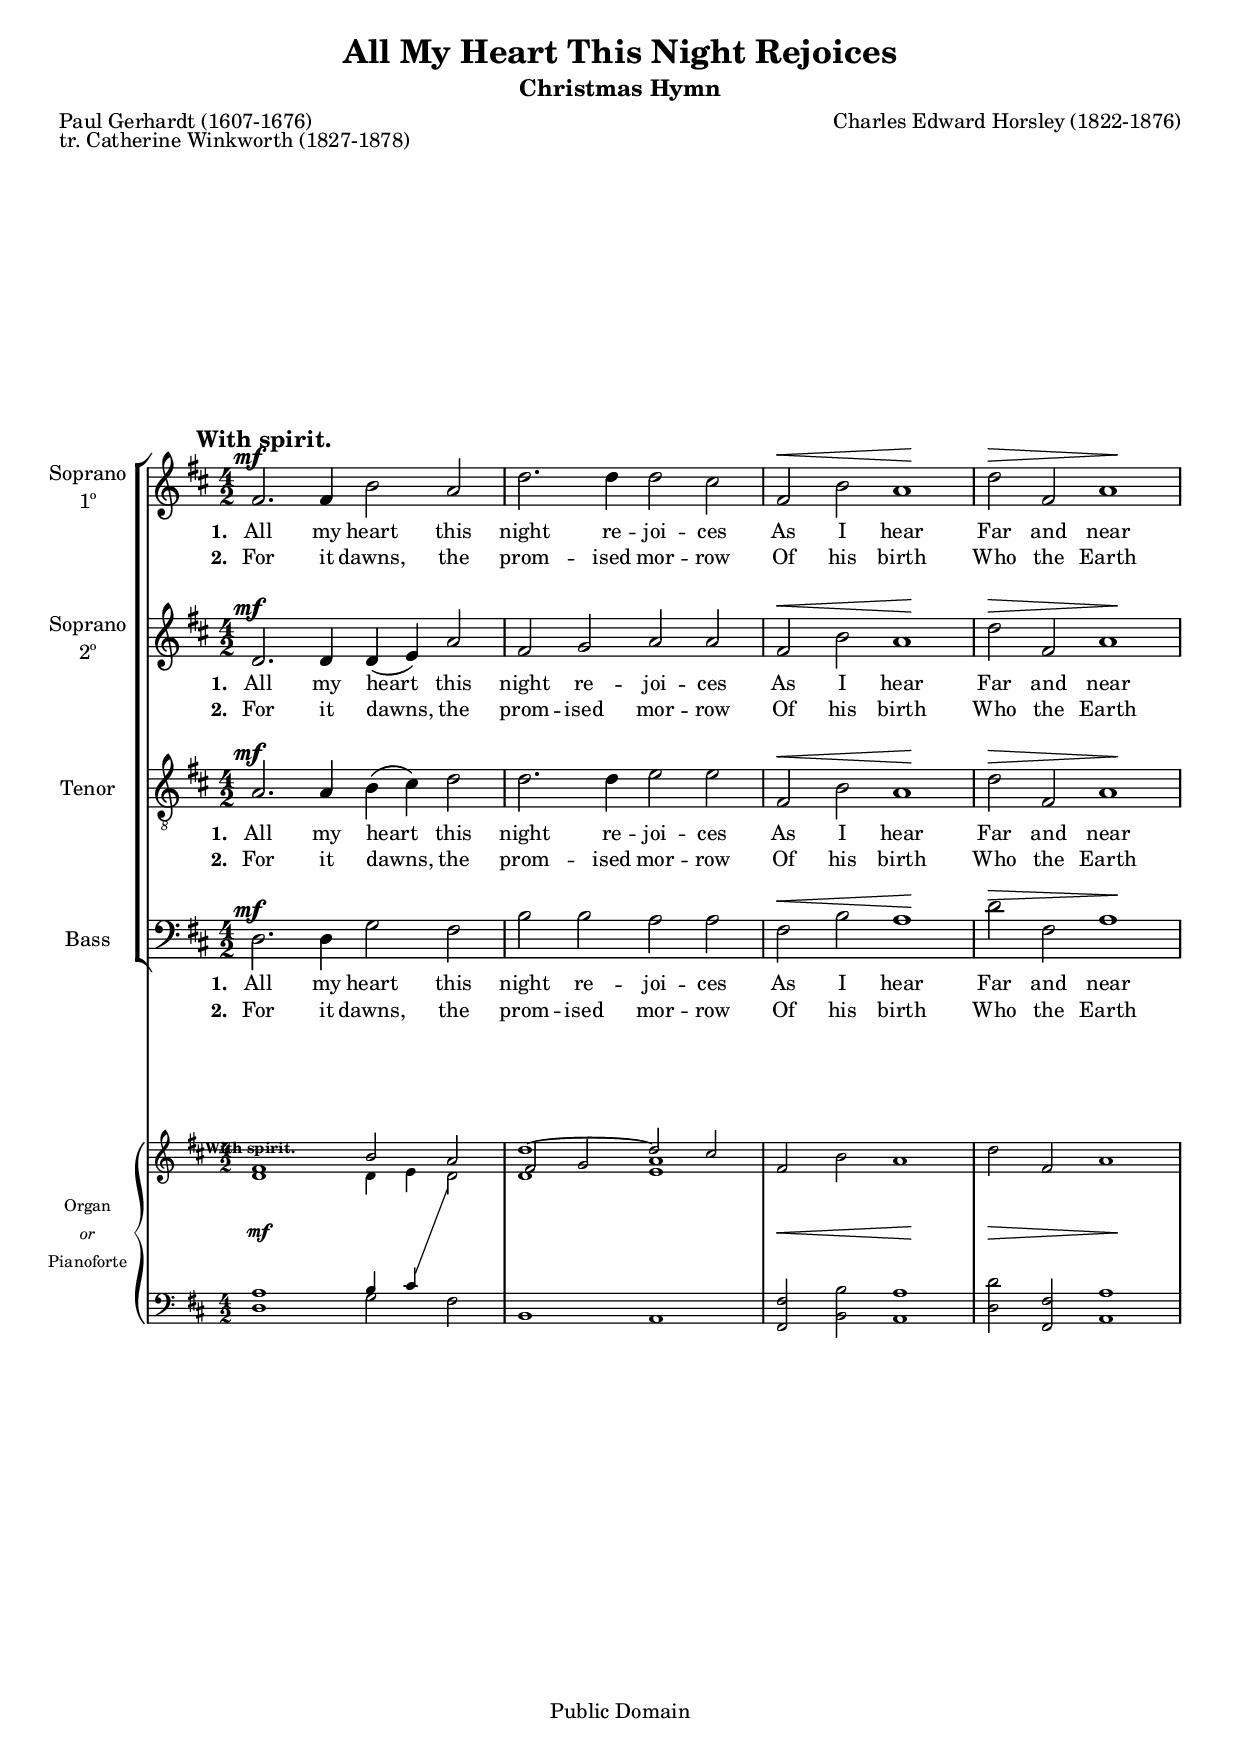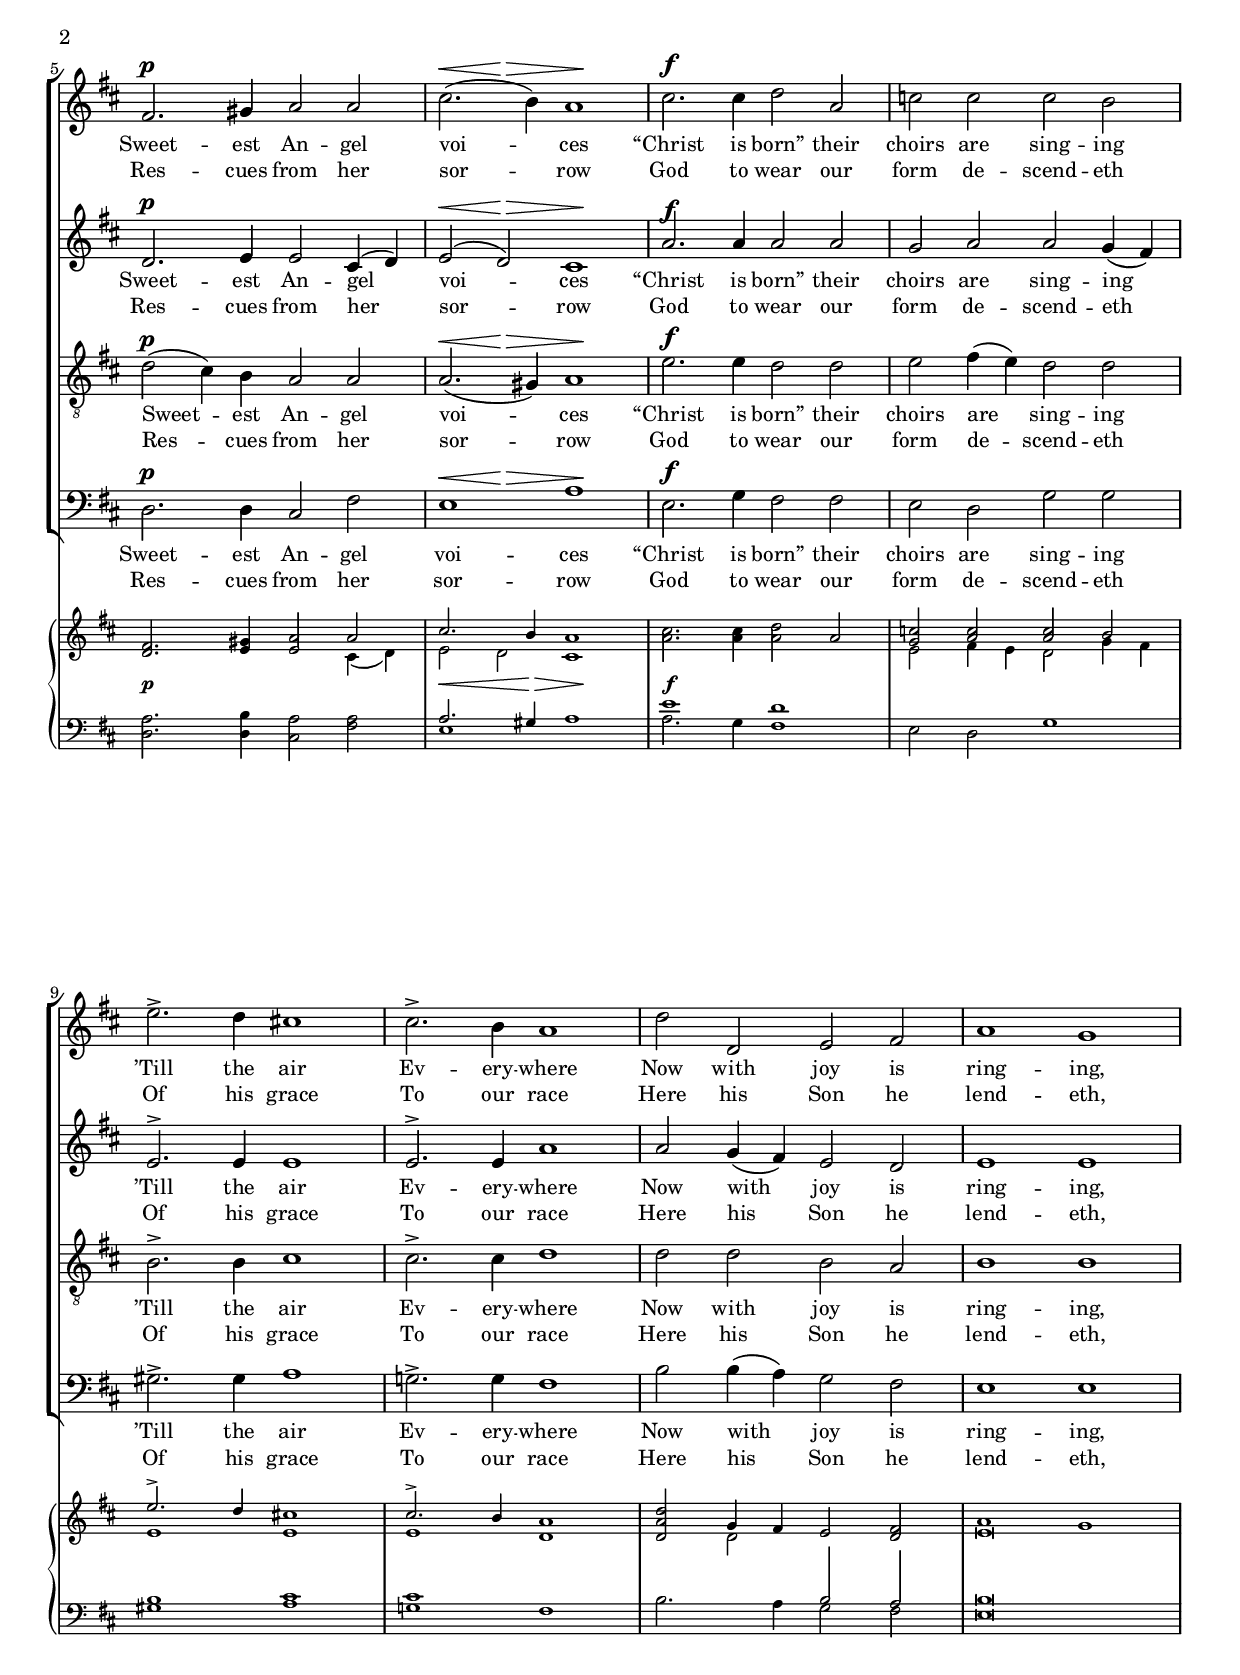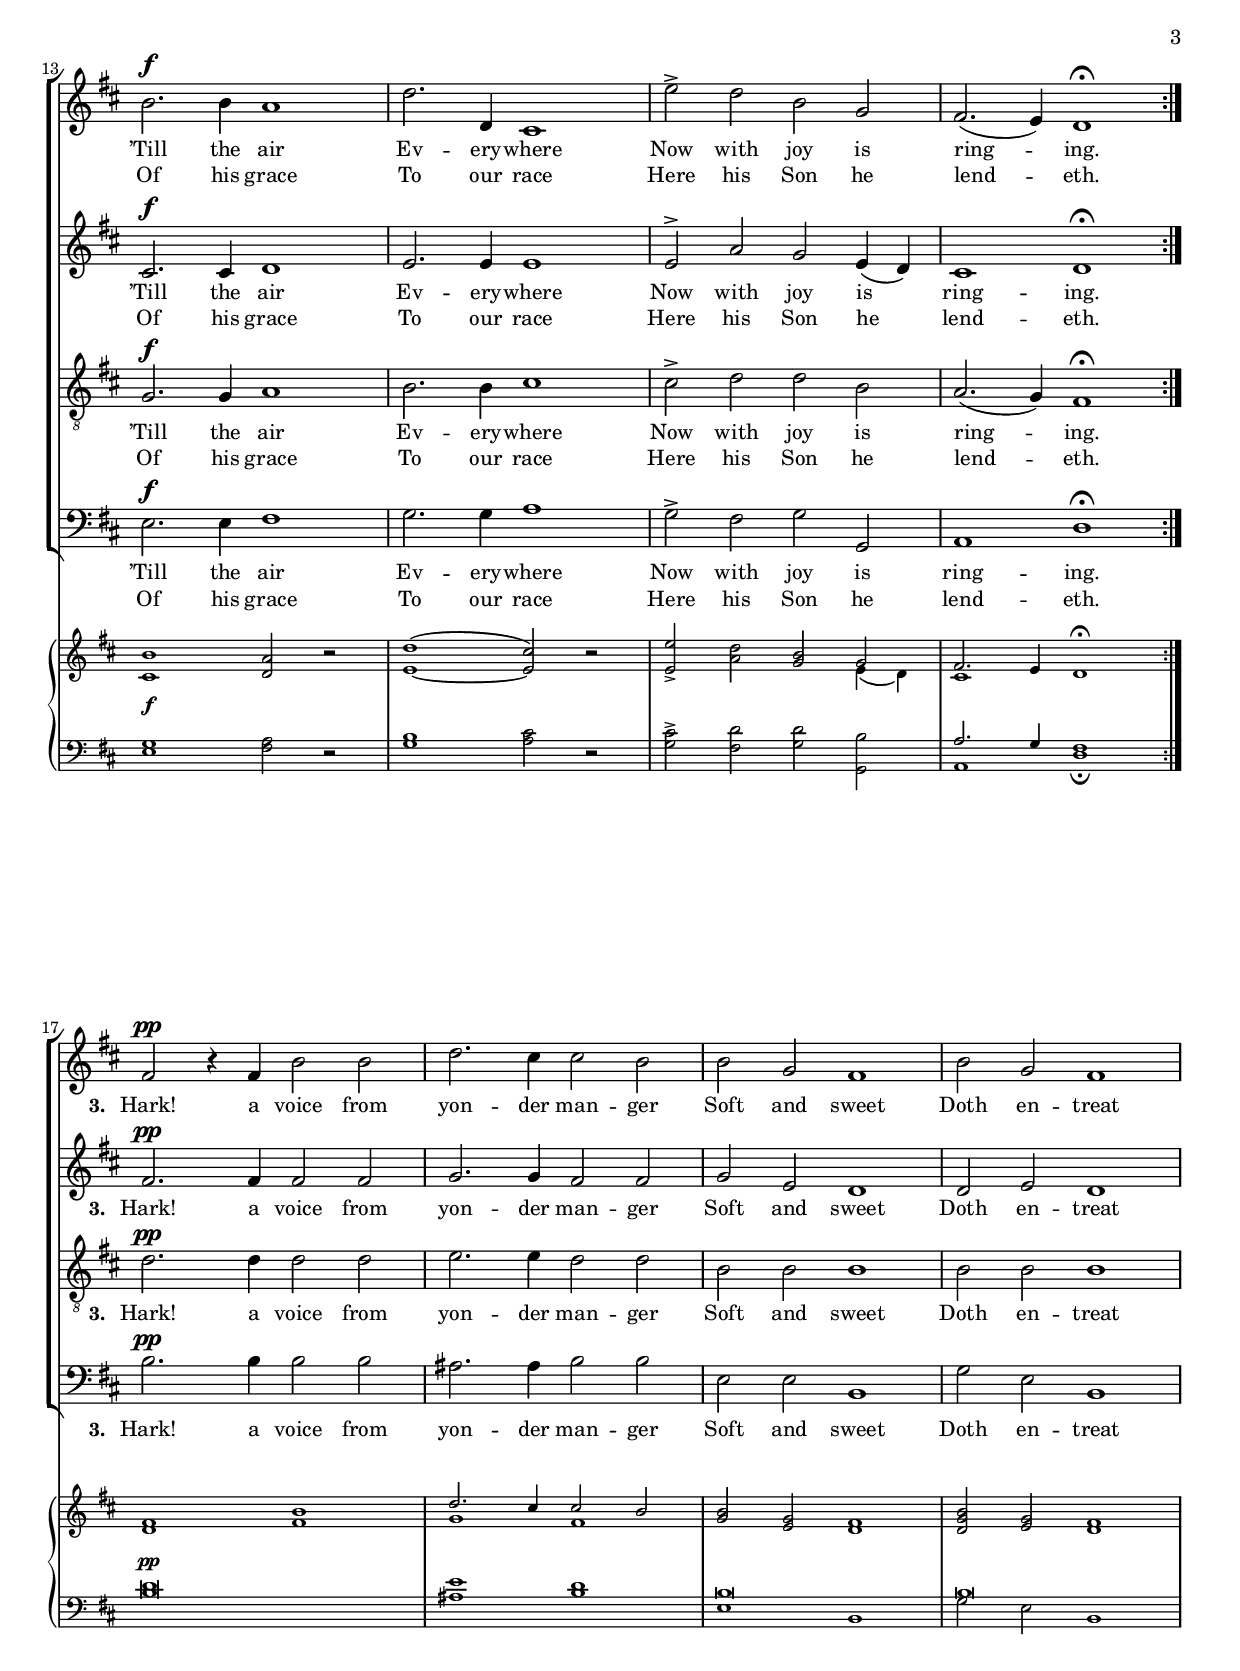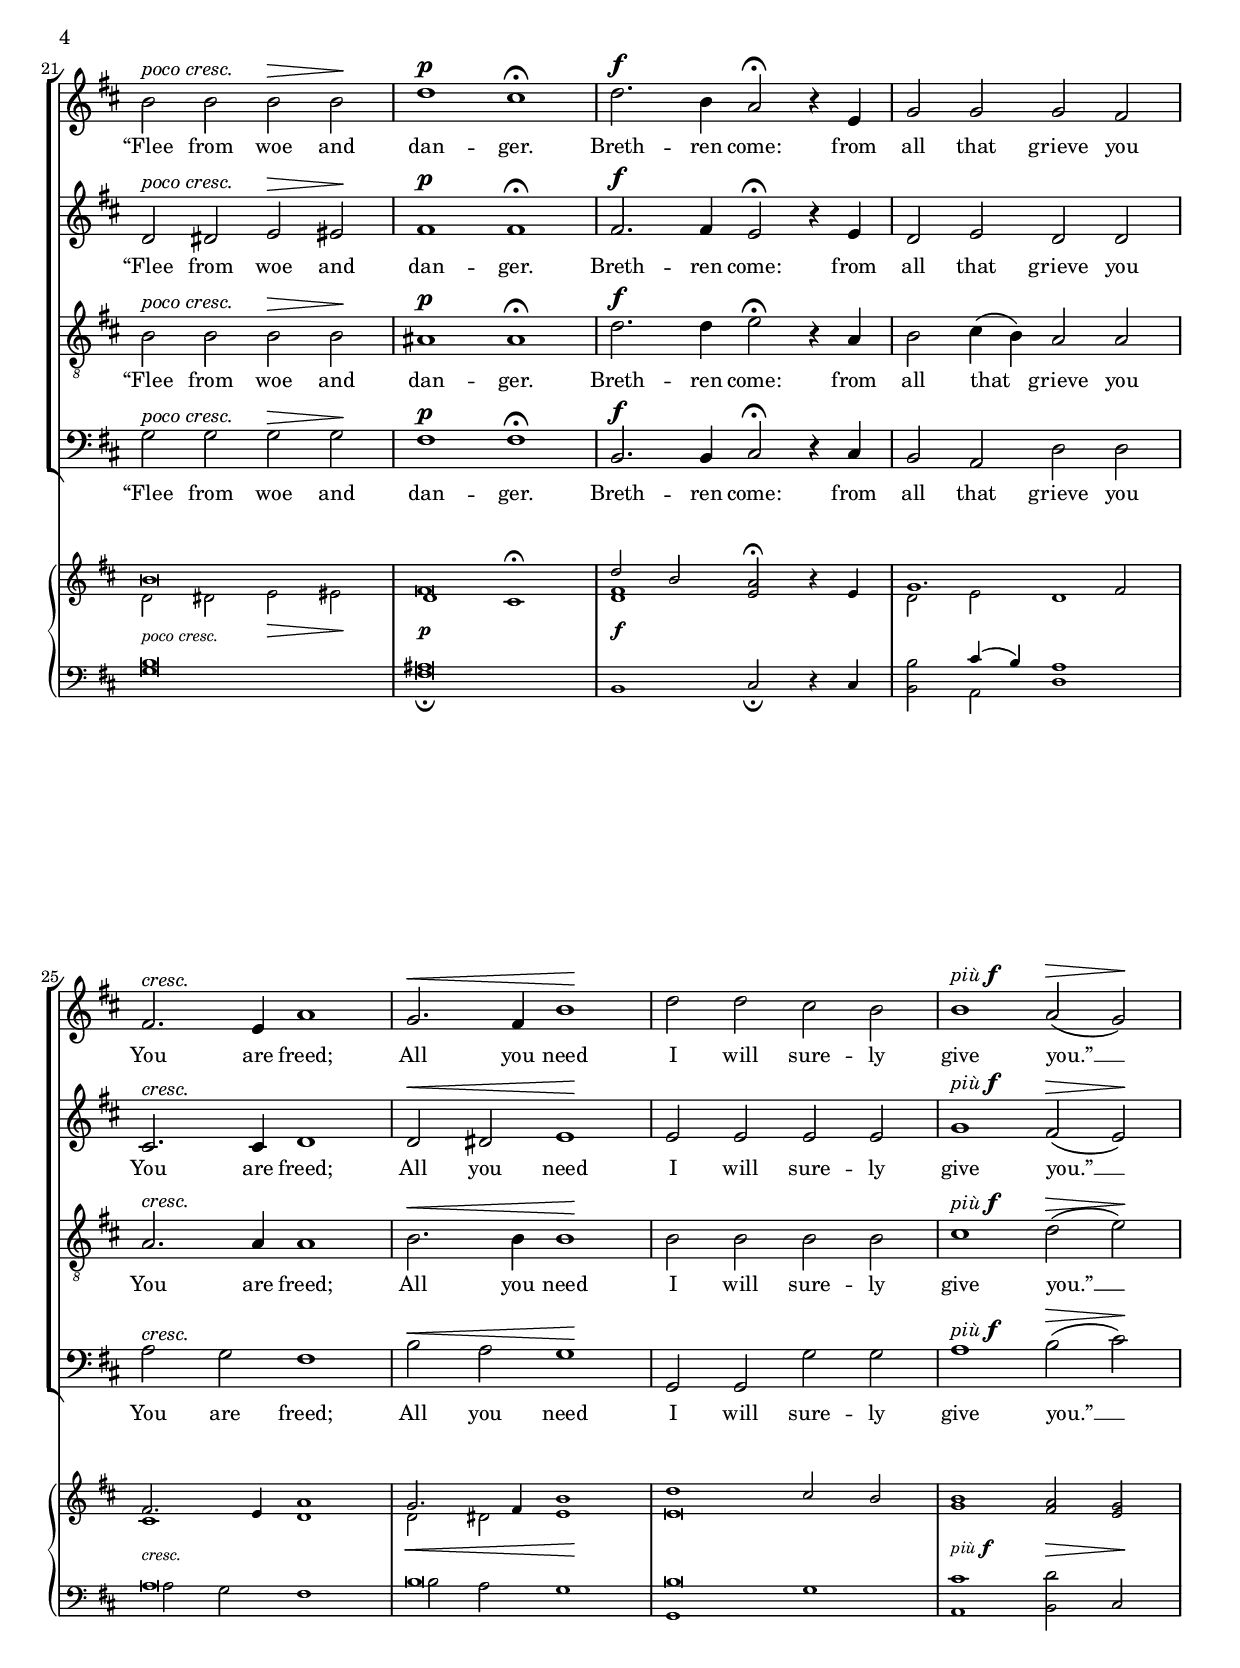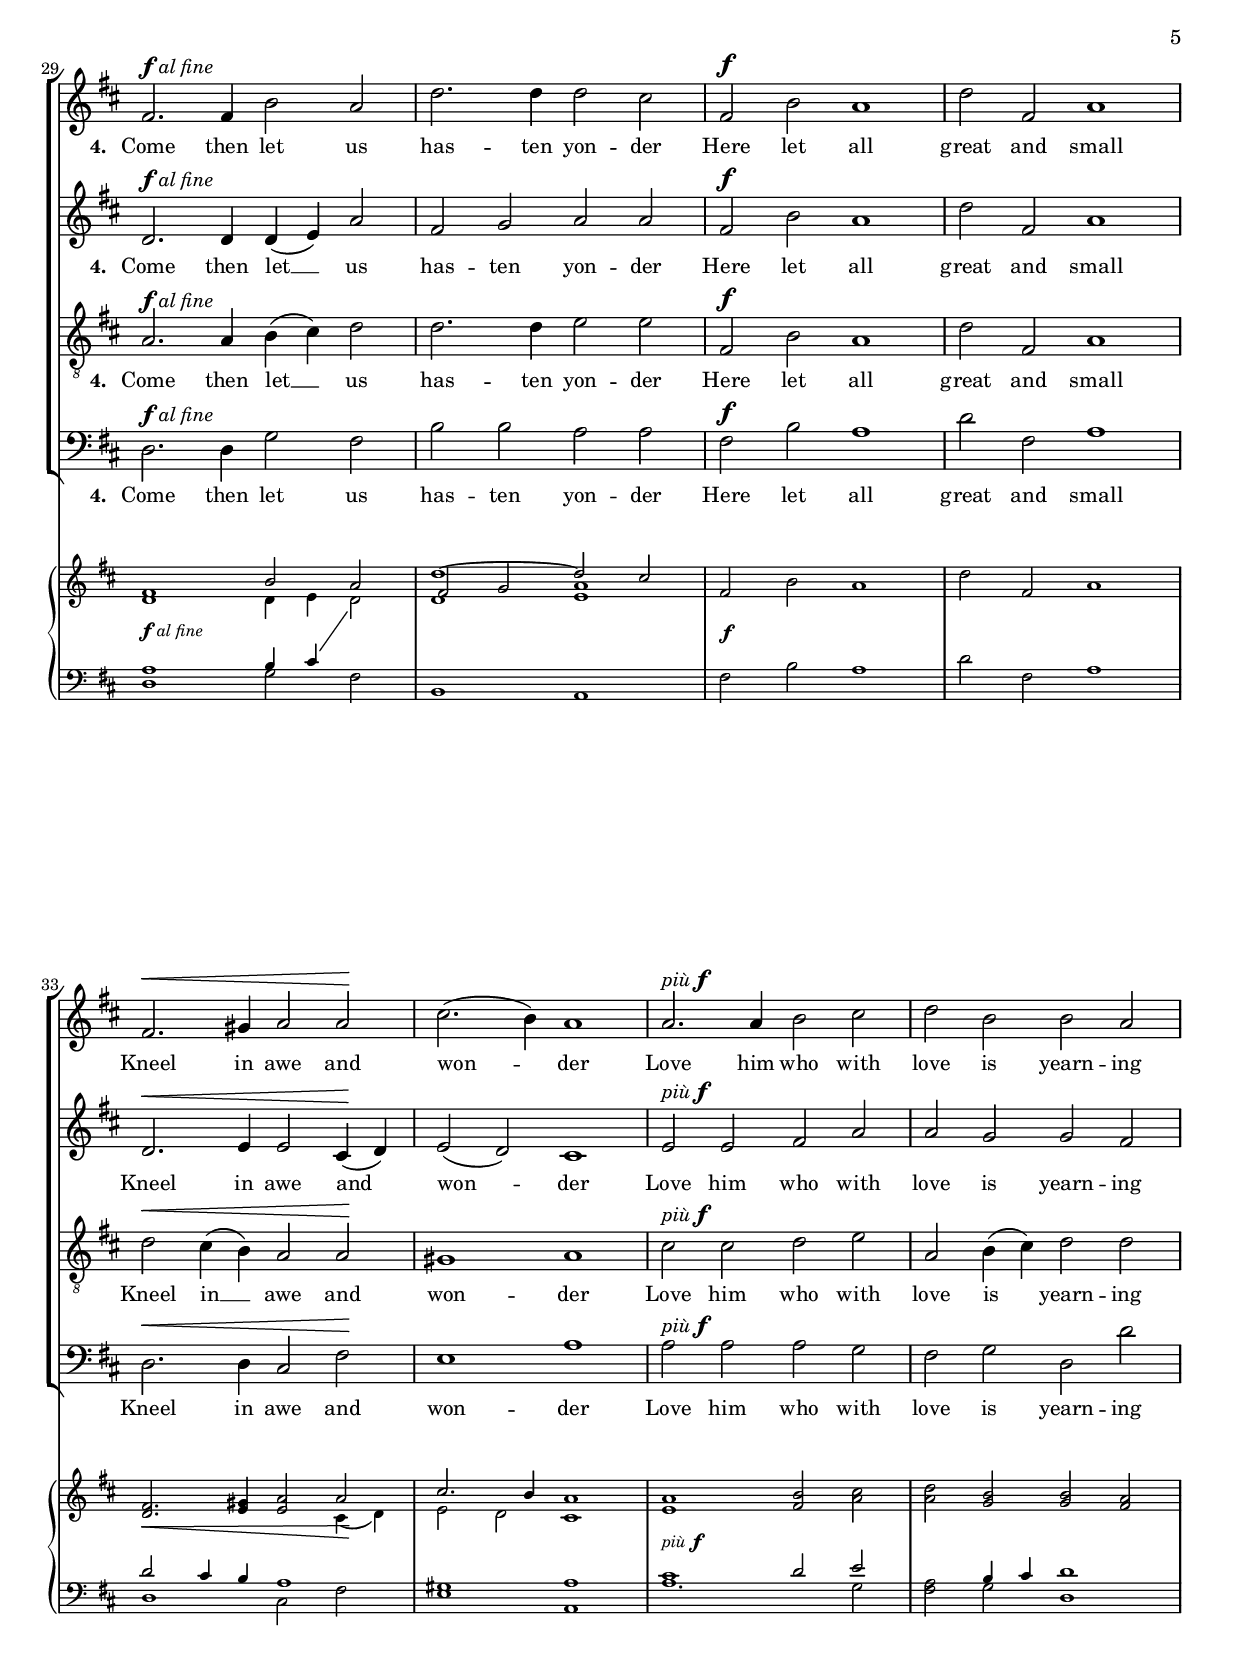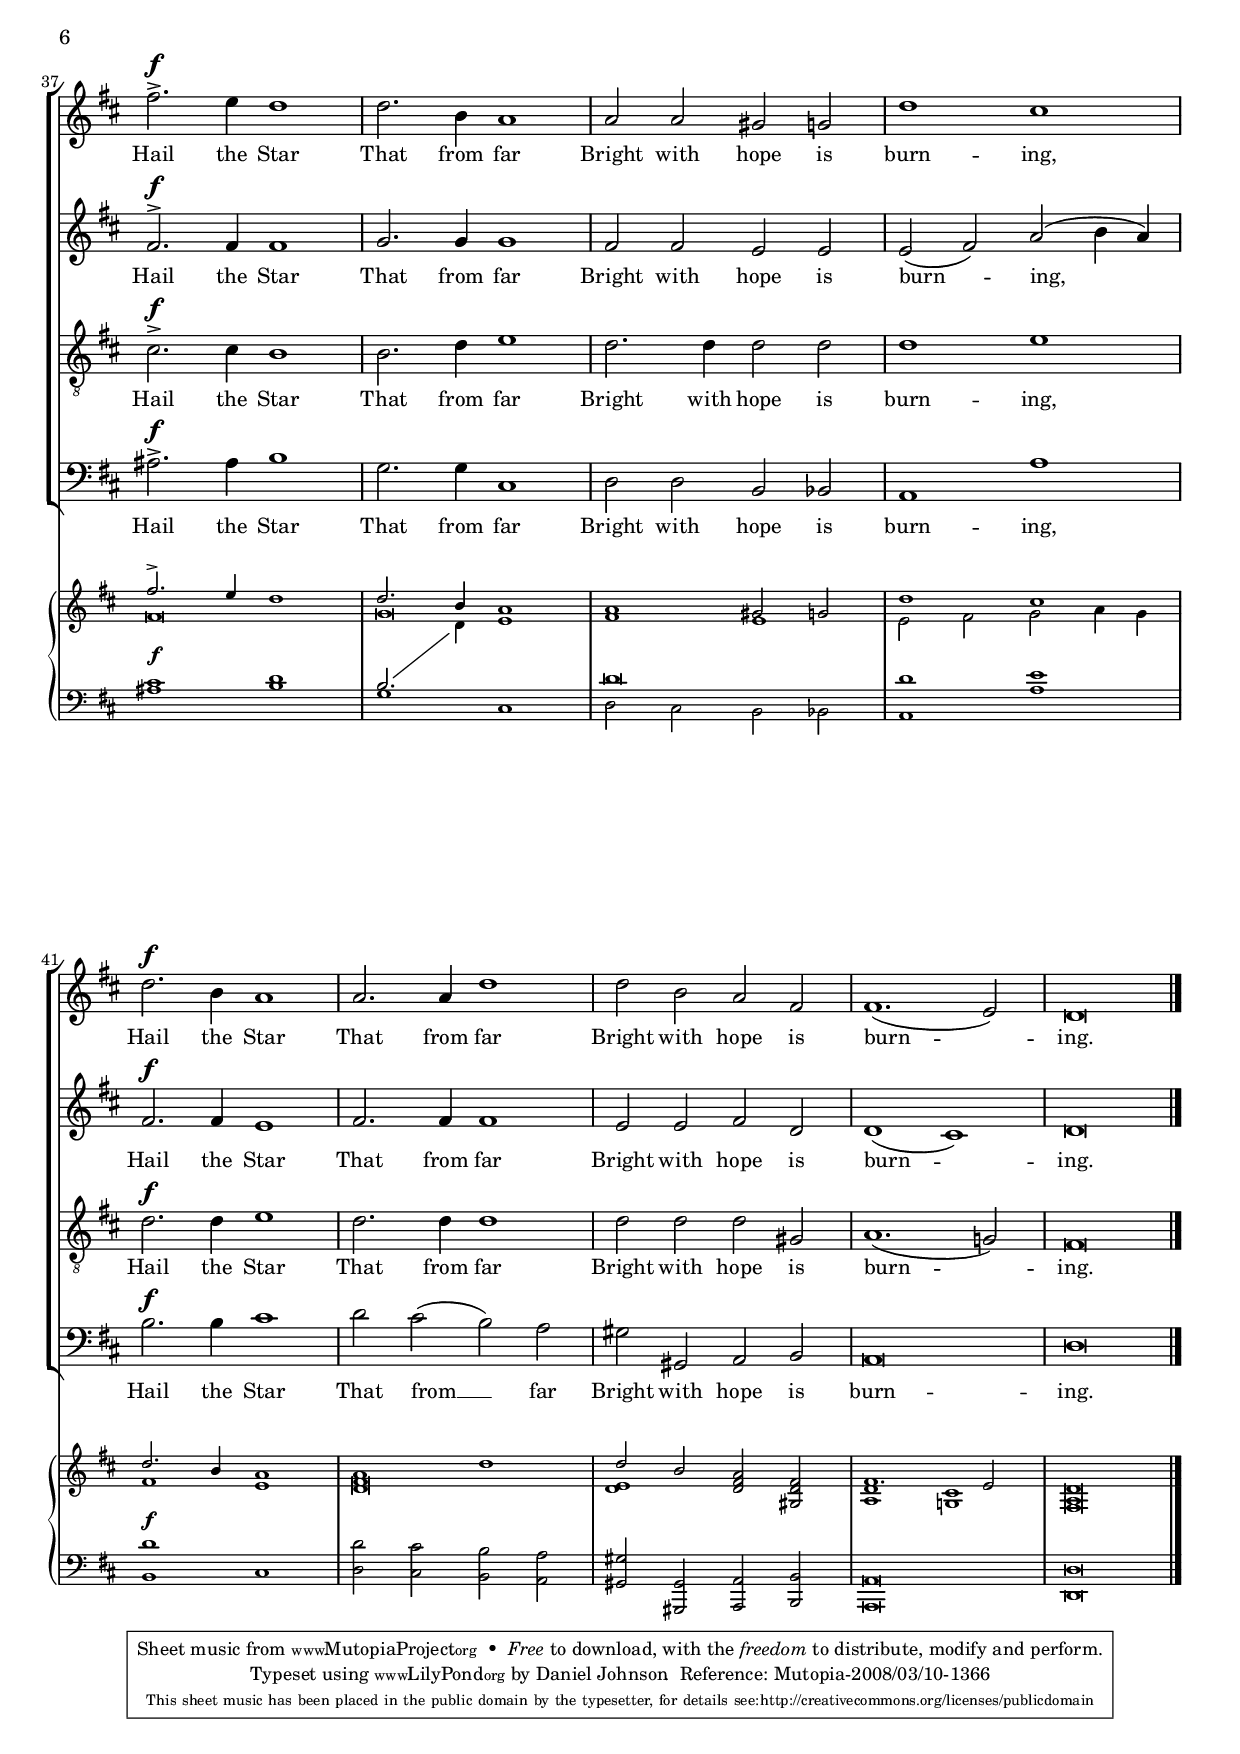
\version "2.11.41"
#(set-global-staff-size 18)
\paper {
	between-system-padding = 0
	page-top-space = 0\in
	head-separation = 0.1\in
	foot-separation = 0.1\in
}

\header {
	title = "All My Heart This Night Rejoices"
	subtitle = "Christmas Hymn"
	composer = "Charles Edward Horsley (1822-1876)"
	arranger = " "
	poet = \markup { \override #'(baseline-skip . 2) { \column { "Paul Gerhardt (1607-1676)" "tr. Catherine Winkworth (1827-1878)" } } }
	% http://www.nla.gov.au/apps/cdview?pi=nla.mus-an12776451-s2-v

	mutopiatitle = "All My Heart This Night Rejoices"
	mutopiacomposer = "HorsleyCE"
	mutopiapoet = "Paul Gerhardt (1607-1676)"
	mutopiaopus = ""
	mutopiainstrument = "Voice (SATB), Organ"
	date = "1862"
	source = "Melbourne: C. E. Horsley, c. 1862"
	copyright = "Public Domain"
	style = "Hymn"
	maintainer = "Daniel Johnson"
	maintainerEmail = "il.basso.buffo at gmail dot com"
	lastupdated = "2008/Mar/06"
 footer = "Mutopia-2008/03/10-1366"
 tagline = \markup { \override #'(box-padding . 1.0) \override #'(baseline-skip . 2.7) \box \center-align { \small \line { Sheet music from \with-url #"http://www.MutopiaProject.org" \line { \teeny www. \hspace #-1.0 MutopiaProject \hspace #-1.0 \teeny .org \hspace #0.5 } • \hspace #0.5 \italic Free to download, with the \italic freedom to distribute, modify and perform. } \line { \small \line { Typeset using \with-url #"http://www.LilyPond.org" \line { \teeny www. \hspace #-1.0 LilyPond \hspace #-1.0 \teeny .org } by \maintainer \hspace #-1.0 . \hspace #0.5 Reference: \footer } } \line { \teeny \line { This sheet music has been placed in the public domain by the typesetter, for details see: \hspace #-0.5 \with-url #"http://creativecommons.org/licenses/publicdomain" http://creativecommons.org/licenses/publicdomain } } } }
}

twoVerses = { \overrideProperty "Score.NonMusicalPaperColumn" #'line-break-system-details #'((alignment-offsets . (0 -5.5 -7.5   -13 -18.5 -20.5   -26 -31.5 -33.5   -39 -44.5 -46.5   -52 -56.5 -61))) }

hpDown = { \once\override Hairpin #'extra-offset = #'(0 . -0.5) }
dtDown = { \once\override DynamicText #'extra-offset = #'(0 . -1) }
dtLeftDown = { \once\override DynamicText #'extra-offset = #'(-1 . -1) }
shift = { \once\override NoteColumn #'force-hshift = #1.25 }

dyn = {
	%1
	s1\mf s1 | s1 s1 | s1\< s1\! | s1\> s1\! |
	%5
	s1\p s1 | s2.\< s4\!\> s1\! | s1\f s1 | s1 s1 |
	
	%9
	s1-" " s1 | s1*2 | s1*2 | s1*2 |
	%13
	s1\f s1 | s1*2 | s1*2 | s1*2 |
	
	%17
	s1\pp s1 | s1*2 | s1*2 | s1*2 |
	%21
	s1-"poco cresc." s2\> s2\! | s1\p s1 | s1\f s1 | s1*2 |
	
	%25
	s1-"cresc." s1 | s1\< s1\! | s1*2 | \once\override TextScript #'extra-offset = #'(0 . 1.5) s1-\markup{"più" \dynamic "f"} s2\> s2\! |
	%29
	\once\override TextScript #'extra-offset = #'(0 . 1.5) s1-\markup{\dynamic "f" "al fine"} s1 | s1*2 | s1\f s1 | s1*2 |
	
	%33
	\once\override Hairpin #'extra-offset = #'(0 . 1.85) \once\override Hairpin #'rotation = #'(-1.4 0 0) s1\< s2 s2\! | s1*2 | \once\override TextScript #'extra-offset = #'(0 . 1.75) s1-\markup{"più" \dynamic "f"} s1 | s1*2 |
	%37
	s1\f s1 | s1*2 | s1*2 | s1*2 |
	
	%41
	s1\f
}

sopNotes = {
	\clef treble \key d \major \time 4/2 \dynamicUp

	%1
	\twoVerses
	\once\override TextScript #'extra-offset = #'(0 . -2) s1*0^\markup {\hspace #-6 \upright\large\bold "With spirit."}
	\dtLeftDown fis'2.\mf fis'4 b'2 a' | d''2. d''4 d''2 cis''2 | fis'2\< b' a'1\! | d''2\> fis'2 a'1\! | \break
	%5
	\twoVerses
	fis'2.\p gis'4 a'2 a'2 | << \context Voice = sopVoice { cis''2.( b'4) a'1 } \\ { \dynamicUp s2\< s2\!\> s1\! } >> | cis''2.\f cis''4 d''2 a'2 | c''2 c'' c'' b' | \break
	
	%9
	\twoVerses
	e''2.^> d''4 cis''!1 | cis''2.^> b'4 a'1 | d''2 d' e' fis' | a'1 g'1 | \break
	%13
	\twoVerses
	b'2.\f b'4 a'1 | d''2. d'4 cis'1 | e''2^> d'' b' g' | fis'2.( e'4) d'1^\fermata \bar ":|" \break
	
	%17
	fis'2\pp r4 fis'4 b'2 b' | d''2. cis''4 cis''2 b' | b'2 g' fis'1 | b'2 g' fis'1 | \break
	%21
	b'2^"poco cresc." b' b'\> b'\! | d''1\p cis''1^\fermata | d''2.\f b'4 a'2^\fermata r4 e'4 | g'2 g' g' fis' | \break
	
	%25
	fis'2.^"cresc." e'4 a'1 | g'2.\< fis'4 b'1\! | d''2 d'' cis'' b' | b'1^\markup{"più" \dynamic "f"} a'2(\> g')\! | \break
	%29
	fis'2.^\markup{\dynamic "f" "al fine"} fis'4 b'2 a' | d''2. d''4 d''2 cis''2 | fis'2\f b' a'1 | d''2 fis'2 a'1 | \break
	
	%33
	fis'2.\< gis'4 a'2 a'2\! | cis''2.( b'4) a'1 | a'2.^\markup{"più" \dynamic "f"} a'4 b'2 cis''2 | d''2 b' b' a' | \break
	%37
	fis''2.\f^> e''4 d''1 | d''2. b'4 a'1 | a'2 a' gis' g' | d''1 cis'' | \break
	
	%41
	d''2.\f b'4 a'1 | a'2. a'4 d''1 | d''2 b' a' fis' | fis'1.( e'2) | d'\breve \bar "|."
}

altNotes = {
	\clef treble \key d \major \time 4/2 \dynamicUp

	%1
	\dtLeftDown d'2.\mf d'4 d'4( e') a'2 | fis'2 g' a' a' | fis'2\< b' a'1\! | d''2\> fis'2 a'1\! |
	%5
	d'2.\p e'4 e'2 \slurUp cis'4( d') | e'2(\< d')\!\>  \slurNeutral cis'1\! | \dtDown a'2.\f a'4 a'2 a' | g'2 a' a' g'4( fis') |
	
	%9
	e'2.^> e'4 e'1 | e'2.^> e'4 a'1 | a'2 g'4( fis') e'2 d' | e'1 e'1 |
	%13
	cis'2.\f cis'4 d'1 | e'2. e'4 e'1 | e'2^> a' g' e'4( d') | cis'1 d'1^\fermata |
	
	%17
	fis'2.\pp fis'4 fis'2 fis' | g'2. g'4 fis'2 fis' | g'2 e' d'1 | d'2 e'2 d'1 |
	%21
	d'2^"poco cresc." dis' e'\> eis'\! | fis'1\p fis'^\fermata | fis'2.\f fis'4 e'2^\fermata r4 e'4 | d'2 e' d' d' |
	
	%25
	cis'2.^"cresc." cis'4 d'1 | d'2\< dis' e'1\! | e'2 e' e' e' | g'1^\markup{"più" \dynamic "f"} fis'2(\> e')\! |
	%29
	d'2.^\markup{\dynamic "f" "al fine"} d'4 d'4( e') a'2 | fis'2 g' a' a' | fis'2\f b' a'1 | d''2 fis'2 a'1 |
	
	%33
	d'2.\< e'4 e'2 cis'4(\! d') | e'2( d') cis'1 | e'2^\markup{"più" \dynamic "f"} e' fis' a' | a'2 g' g' fis' |
	%37
	fis'2.\f^> fis'4 fis'1 | g'2. g'4 g'1 | fis'2 fis' e' e' | e'2( fis') a'2( b'4 a'4) |
	
	fis'2.\f fis'4 e'1 | fis'2. fis'4 fis'1 | e'2 e' fis' d' | d'1( cis') | d'\breve |
}

tenNotes = {
	\clef "G_8" \key d \major \time 4/2 \dynamicUp

	\dtLeftDown a2.\mf a4 b4( cis') d'2 | d'2. d'4 e'2 e'2 | fis2\< b a1\! | d'2\> fis2 a1\! |
	d'2(\p cis'4) b4 a2 a | << \context Voice = tenVoice { a2.( gis4) a1 } \\ { \dynamicUp s2\< s2\!\> s2\! } >> | e'2.\f e'4 d'2 d' | e'2 fis'4( e') d'2 d' |
	
	b2.^> b4 cis'1 | cis'2.^> cis'4 d'1 | d'2 d' b a | b1 b |
	g2.\f g4 a1 | b2. b4 cis'1 | cis'2^> d' d' b | a2.( g4) fis1^\fermata |
	
	d'2.\pp d'4 d'2 d' | e'2. e'4 d'2 d' | b2 b2 b1 | b2 b2 b1 |
	b2^"poco cresc." b2 b2\> b2\! | ais1\p ais1^\fermata | d'2.\f d'4 e'2^\fermata r4 a4 | b2 cis'4( b) a2 a |
	
	a2.^"cresc." a4 a1 | b2.\< b4 b1\! | b2 b b b | cis'1^\markup{"più" \dynamic "f"} \hpDown d'2(\> e')\! |
	a2.^\markup{\dynamic "f" "al fine"} a4 b4( cis') d'2 | d'2. d'4 e'2 e'2 | fis2\f b a1 | d'2 fis2 a1 |
	
	d'2\< cis'4( b4) a2 a\! | gis1 a1 | cis'2^\markup{"più" \dynamic "f"} cis' d' e' | a2 b4( cis') d'2 d' |
	cis'2.\f^> cis'4 b1 | b2. d'4 e'1 | d'2. d'4 d'2 d' | d'1 e' |
	
	d'2.\f d'4 e'1 | d'2. d'4 d'1 | d'2 d' d' gis | a1.( g!2) | fis\breve |
}

basNotes = {
	\clef bass \key d \major \time 4/2 \dynamicUp

	\dtLeftDown d2.\mf d4 g2 fis | b2 b a a | fis2\< b a1\! | \once\override Hairpin #'height = #0.5 \hpDown d'2\> fis2 a1\! |
	d2.\p d4 cis2 fis | << \context Voice = basVoice { e1 a1 } \\ { \dynamicUp s2\< s2\!\> s1\! } >> | e2.\f g4 fis2 fis | e2 d g g |
	
	gis2.^> gis4 a1 | g!2.^> g4 fis1 | b2 b4( a) g2 fis | e1 e |
	e2.\f e4 fis1 | g2. g4 a1 | g2^> fis g g, | a,1 d^\fermata |
	
	b2.\pp b4 b2 b2 | ais2. ais4 b2 b | e2 e b,1 | g2 e b,1 |
	g2^"poco cresc." g g\> g\! | fis1\p fis^\fermata | b,2.\f b,4 cis2^\fermata r4 cis4 | b,2 a, d d |
	
	a2^"cresc." g fis1 | b2\< a g1\! | g,2 g, g g | a1^\markup{"più" \dynamic "f"} b2(\> cis')\! |
	d2.^\markup{\dynamic "f" "al fine"} d4 g2 fis | b2 b a a | fis2\f b a1 | d'2 fis2 a1 |
	
	d2.\< d4 cis2 fis\! | e1 a1 | a2^\markup{"più" \dynamic "f"} a a g | fis2 g d d' |
	\once\override Hairpin #'extra-offset = #'(0 . -0.4) ais2.\f^> ais4 b1 | g2. g4 cis1 | d2 d b, bes, | a,1 a |
	
	b2.\f b4 cis'1 | d'2 cis'( b) a | gis2 gis, a, b, | a,\breve | d\breve |
}

sopText = \lyricmode {
	\set fontSize = #-0.75
	\set stanza = "1. "
	All my heart this night re -- joi -- ces As I hear Far and near
	Sweet -- est An -- gel voi -- ces “Christ is born” their choirs are sing -- ing
	’Till the air Ev -- ery -- where Now with joy is ring -- ing,
	’Till the air Ev -- ery -- where Now with joy is ring -- ing.
	
	\set stanza = "3. "
	Hark! a voice from yon -- der man -- ger Soft and sweet Doth en -- treat
	“Flee from woe and dan -- ger. Breth -- ren come: from all that grieve you
	You are freed; All you need I will sure -- ly give you.” __
	
	\set stanza = "4. "
	Come then let us has -- ten yon -- der Here let all great and small
	Kneel in awe and won -- der Love him who with love is yearn -- ing
	Hail the Star That from far Bright with hope is burn -- ing,
	Hail the Star That from far Bright with hope is burn -- ing.
}
altText = \lyricmode {
	\set fontSize = #-0.75
	\set stanza = "1. "
	All my heart this night re -- joi -- ces As I hear Far and near
	Sweet -- est An -- gel voi -- ces “Christ is born” their choirs are sing -- ing
	’Till the air Ev -- ery -- where Now with joy is ring -- ing,
	’Till the air Ev -- ery -- where Now with joy is ring -- ing.
	
	\set stanza = "3. "
	Hark! a voice from yon -- der man -- ger Soft and sweet Doth en -- treat
	“Flee from woe and dan -- ger. Breth -- ren come: from all that grieve you
	You are freed; All you need I will sure -- ly give you.” __
	
	\set stanza = "4. "
	Come then let __ us has -- ten yon -- der Here let all great and small
	Kneel in awe and won -- der Love him who with love is yearn -- ing
	Hail the Star That from far Bright with hope is burn -- ing,
	Hail the Star That from far Bright with hope is burn -- ing.
}
tenText = \lyricmode {
	\set fontSize = #-0.75
	\set stanza = "1. "
	All my heart this night re -- joi -- ces As I hear Far and near
	Sweet -- est An -- gel voi -- ces “Christ is born” their choirs are sing -- ing
	’Till the air Ev -- ery -- where Now with joy is ring -- ing,
	’Till the air Ev -- ery -- where Now with joy is ring -- ing.
	
	\set stanza = "3. "
	Hark! a voice from yon -- der man -- ger Soft and sweet Doth en -- treat
	“Flee from woe and dan -- ger. Breth -- ren come: from all that grieve you
	You are freed; All you need I will sure -- ly give you.” __
	
	\set stanza = "4. "
	Come then let __ us has -- ten yon -- der Here let all great and small
	Kneel in __ awe and won -- der Love him who with love is yearn -- ing
	Hail the Star That from far Bright with hope is burn -- ing,
	Hail the Star That from far Bright with hope is burn -- ing.
}
basText = \lyricmode {
	\set fontSize = #-0.75
	\set stanza = "1. "
	All my heart this night re -- joi -- ces As I hear Far and near
	Sweet -- est An -- gel voi -- ces “Christ is born” their choirs are sing -- ing
	’Till the air Ev -- ery -- where Now with joy is ring -- ing,
	’Till the air Ev -- ery -- where Now with joy is ring -- ing.
	
	\set stanza = "3. "
	Hark! a voice from yon -- der man -- ger Soft and sweet Doth en -- treat
	“Flee from woe and dan -- ger. Breth -- ren come: from all that grieve you
	You are freed; All you need I will sure -- ly give you.” __
	
	\set stanza = "4. "
	Come then let us has -- ten yon -- der Here let all great and small
	Kneel in awe and won -- der Love him who with love is yearn -- ing
	Hail the Star That from far Bright with hope is burn -- ing,
	Hail the Star That from __ far Bright with hope is burn -- ing.
}


textTwo = \lyricmode {
	\set fontSize = #-0.75
	\set stanza = "2. "
	For it dawns, the prom -- ised mor -- row Of his birth Who the Earth
	Res -- cues from her sor -- row God to wear our form de -- scend -- eth
	Of his grace To our race Here his Son he lend -- eth,
	Of his grace To our race Here his Son he lend -- eth.
}

rhNotes = {
	\clef treble \key d \major \time 4/2
	\once\override TextScript #'extra-offset = #'(0 . -2.5) s1*0^\markup {\hspace #-5 \upright\bold "With spirit."}
	
	<d' fis'>1 << { b'2 } \\ { d'4 e' } >> \voiceOne a'2 \oneVoice | << { \voiceOne d''1 ~ d''2 cis'' } \\ { \voiceThree fis'2 g' s1 } \\ { \voiceTwo d'1 <e' a'>1 } >> | fis'2 b' a'1 | d''2 fis'2 a'1 |
	<d' fis'>2. <e' gis'>4 <e' a'>2 << { a'2 } \\ { cis'4( d') } >> | << { cis''2. b'4 } \\ { e'2 d' } >> <cis' a'>1 | <a' cis''>2. <a' cis''>4 <a' d''>2 a' | << { <g' c''>2  <a' c''> <a' c''> b' } \\ { e'2 fis'4 e' d'2 g'4 fis' } >> |
	
	<< { e''2.^> d''4 } \\ { e'1 } >> <cis''! e'>1 | << { cis''2.^> b'4 } \\ { e'1 } >> <d' a'>1 | <d' a' d''>2 << { g'4 fis' } \\ { d'2 } >> e'2 <d' fis'> | << { a'1 g'1 } \\ { e'\breve } >> |
	<cis' b'>1 <d' a'>2 r2 | \slurUp <e' d''>1( ~ <e' cis''>2) \slurNeutral r2 | <e' e''>2-> <a' d''> <g' b'> << { g'2 } \\ { e'4( d') } >> | << { fis'2. e'4 } \\ { cis'1 } >> d'1^\fermata |
	
	<d' fis'>1 <fis' b'>1 | << { d''2. cis''4 cis''2 b' } \\ { g'1 fis' } >> | <g' b'>2 <e' g'>2 <d' fis'>1 | <d' g' b'>2 <e' g'>2 <d' fis'>1 |
	<< { b'\breve } \\ { d'2 dis' e' eis' } >> | << { d'1 cis'^\fermata } \\ { fis'\breve } >> | << { d''2 b' } \\ { <d' fis'>1 } >> <e' a'>2^\fermata r4 e'4 | << { g'1. fis'2 } \\ { d'2 e' d'1 } >> |
	
	<< { fis'2. e'4 } \\ { cis'1 } >> <d' a'>1 | << { g'2. fis'4 } \\ { d'2 dis' } >> <e' b'>1 | << { d''1 cis''2 b' } \\ { e'\breve } >> | <g' b'>1 <fis' a'>2 <e' g'> |
	<d' fis'>1 << { b'2 } \\ { d'4 e' } >> \voiceOne a'2 \oneVoice | << { \voiceOne d''1 ~ d''2 cis'' } \\ { \voiceThree fis'2 g' s1 } \\ { \voiceTwo d'1 <e' a'>1 } >> | fis'2 b' a'1 | d''2 fis'2 a'1 |
	
	<d' fis'>2. <e' gis'>4 <e' a'>2 << { a'2 } \\ { \once\override Stem #'length = #4 cis'4( d') } >> | << { cis''2. b'4 } \\ { e'2 d' } >> <cis' a'>1 | <e' a'>1 <fis' b'>2 <a' cis''> | <a' d''>2 <g' b'> <g' b'> <fis' a'> |
	<< { fis''2.^> e''4 d''1 } \\ { fis'\breve } >> | << { d''2. b'4 a'1 } \\ { g'\breve } >> | <fis' a'>1 << { gis'2 g'2 } \\ { e'1 } >> | << { d''1 cis'' } \\ { e'2 fis' g' a'4 g' } >> |
	
	<< { d''2. b'4 } \\ { fis'1 } >> <e' a'>1 | << { a'1 d''1 } \\ { <d' fis'>\breve } >> | << { d''2 b' } \\ { <d' e'>1 } >> <d' fis' a'>2 <gis d' fis'> |
	<< { fis'1. e'2 } \\ { <a d'>1 <g! cis'> } >> | <fis a d'>\breve |
}

lhNotes = {
	\clef bass \key d \major \time 4/2
	
	<d a>1 << { \voiceOne \set followVoice = ##t b4 cis' \change Staff = up \voiceTwo d'2 } \\ { g2 fis } >> | b,1 a, | <fis, fis>2 <b, b> <a, a>1 | <d d'>2 <fis, fis>2 <a, a>1 |
	<d a>2. <d b>4 <cis a>2 <fis a> | << { a2. gis4 } \\ { e1 } >> a1 | << { e'1 } \\ { a2. g4 } >> <fis d'>1 | e2 d g1 |
	
	<gis b>1 <a cis'>1 | <g! cis'>1 fis1 | b2. a4 << { \override Stem #'length = #14 b2 a \revert Stem #'length } \\ { g2 fis } >> | <e b>\breve |
	<e g>1 <fis a>2 r2 | <g b>1 <a cis'>2 r2 | <g cis'>2-> <fis d'> <g d'> <g, b> | << { a2. g4 } \\ { a,1 } >> <d fis>1_\fermata |
	
	<b d'>\breve | <ais e'>1 <b d'>1 | << { b\breve } \\ { e1 b, } >> | << { b\breve} \\ { g2 e b,1 } >> |
	<g b>\breve | <fis ais>\breve_\fermata | b,1 cis2_\fermata r4 cis4 | <b, b>2 << { cis'4( b) } \\ { a,2 } >> <d a>1 |
	
	<< { a\breve } \\ { \shift a2 g fis1 } >> | << { b\breve } \\ { \shift b2 a g1 } >> | << { b\breve } \\ { g,1 g } >> | <a, cis'>1 <b, d'>2 cis |
	<d a>1 << { \voiceOne \set followVoice = ##t b4 cis' \change Staff = up \voiceTwo d'2 } \\ { g2 fis } >> | b,1 a, | fis2 b a1 | d'2 fis2 a1 |
	
	<< { \override Stem #'length = #4 d'2 cis'4 b \revert Stem #'length a1 } \\ { d1 cis2 fis } >> | <e gis>1 <a, a>1 | << { cis'1 d'2 e' } \\ { a1. g2 } >> | <fis a>2 << { b4 cis' } \\ { g2 } >> <d d'>1 |
	<ais cis'>1 <b d'>1 | << { \set followVoice = ##t b2. \voiceFour \change Staff = up d'4 e'1 } \\ { g1 cis1 } >> | << { d'\breve } \\ { d2 cis b, bes, } >> | <a, d'>1 <a e'>1 |
	
	<b, d'>1 cis1 | <d d'>2 <cis cis'> <b, b> <a, a> | <gis, gis>2 <gis,, gis,> <a,, a,> <b,, b,> |
	<a,, a,>\breve | <d, d>\breve |
	
}

\score {
	<<
		\new ChoirStaff {
			<<
			\new Staff = sopStaff { \set Staff.instrumentName = \markup{ \center-align{"Soprano" "1º"} } \new Voice = sopVoice { \sopNotes } }
			\new Lyrics \lyricsto sopVoice \sopText
			\new Lyrics \lyricsto sopVoice \textTwo
			
			\new Staff = altStaff { \set Staff.instrumentName = \markup{ \center-align{"Soprano" "2º"} } \new Voice = altVoice { \altNotes } }
			\new Lyrics \lyricsto altVoice \altText
			\new Lyrics \lyricsto altVoice \textTwo
		
			\new Staff = tenStaff { \set Staff.instrumentName = "Tenor" \new Voice = tenVoice { \tenNotes } }
			\new Lyrics \lyricsto tenVoice \tenText
			\new Lyrics \lyricsto tenVoice \textTwo
		
			\new Staff = basStaff { \set Staff.instrumentName = "Bass" \new Voice = basVoice { \basNotes } }
			\new Lyrics \lyricsto basVoice \basText
			\new Lyrics \lyricsto basVoice \textTwo
			>>
		}
		\new GrandStaff {
			\set GrandStaff.instrumentName = \markup { \tiny \center-align { "Organ" \italic"or" "Pianoforte" } }
			<<
			\new Staff = up \with { fontSize = #-2 \override StaffSymbol #'staff-space = #(magstep -2) } { \rhNotes }
			\new Dynamics { \set fontSize = #-2 \dyn }
			\new Staff = down \with { fontSize = #-2 \override StaffSymbol #'staff-space = #(magstep -2) } { \lhNotes }
			>>
		}
	>>
	\layout {
		\context {
			\type "Engraver_group"
			\name Dynamics
			\alias Voice % So that \cresc works, for example.
			\consists "Output_property_engraver"
			\override VerticalAxisGroup #'minimum-Y-extent = #'(-1 . 1)
			\consists "Script_engraver"
			\consists "Dynamic_engraver"
			\consists "Text_engraver"
			\override TextScript #'font-size = #-0.5
			\override TextScript #'font-shape = #'italic
			\override TextScript #'extra-offset = #'(0 . 0.75)
			\override DynamicText #'extra-offset = #'(0 . 2.5)
			\override Hairpin #'extra-offset = #'(0 . 1.75)
			\consists "Skip_event_swallow_translator"
			\consists "Axis_group_engraver"
		}
		\context {
			\GrandStaff
			\accepts Dynamics
			\consists Instrument_name_engraver
		}
		\context {
			\Score
			\override NonMusicalPaperColumn #'line-break-system-details = #'((alignment-offsets . (0 -6   -13 -19   -26 -32   -39 -45   -52 -56.5 -61)))
		}
		\context {
			\Voice
			\override TextScript #'font-shape = #'italic
			\override TextScript #'font-size = #-0.5
		}
	}
}
\score {
	<<
	\new Staff { \set Staff.midiInstrument = "oboe" \sopNotes }
	\new Staff { \set Staff.midiInstrument = "english horn" \altNotes }
	\new Staff { \set Staff.midiInstrument = "viola" \tenNotes }
	\new Staff { \set Staff.midiInstrument = "cello" \basNotes }
	\new Staff = "up" { \set Staff.midiInstrument = "church organ" \rhNotes }
	\new Staff = "down" { \set Staff.midiInstrument = "church organ" \lhNotes }
	>>
	\midi {
		\context {
			\Score
			tempoWholesPerMinute = #(ly:make-moment 72 2)
		}
	}
}
